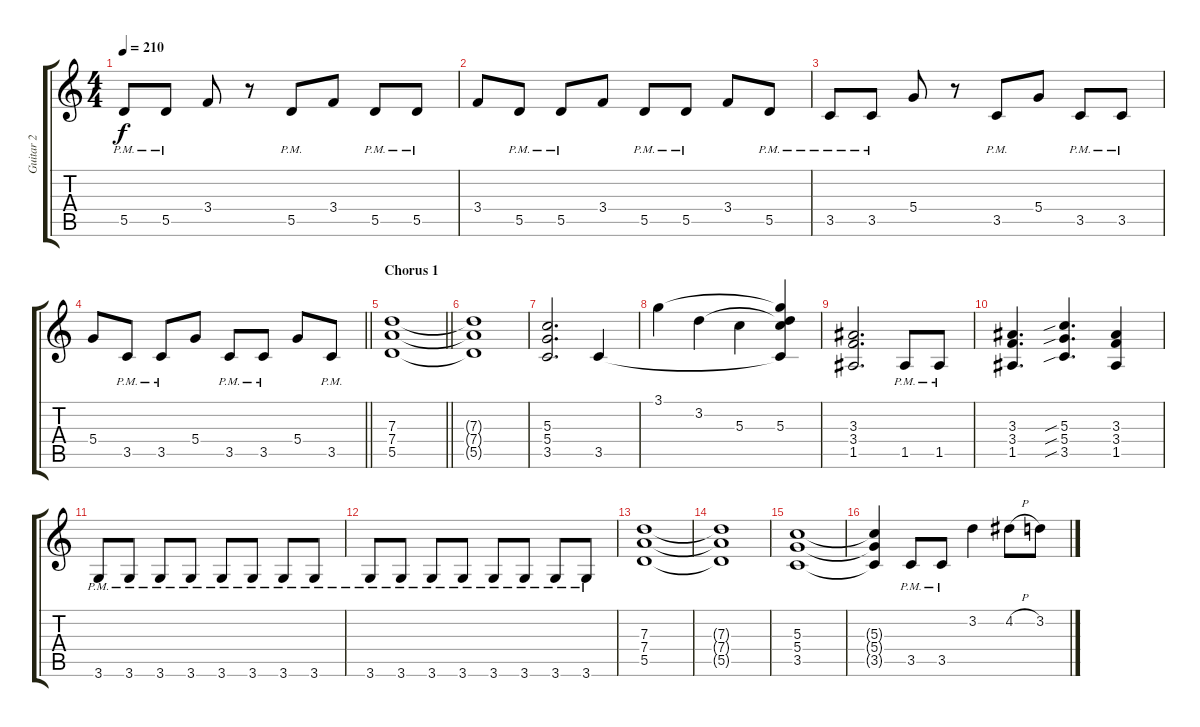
\track ("Guitar 2" "Guitar 2") {instrument distortionguitar}
\staff {score tabs}
\tuning (E4 B3 G3 D3 A2 E2) {hide}
\ts (4 4)
\tempo 210
\clef g2
\ks c
5.5{pm}.8{dy f} 5.5{pm}.8 3.4.8 r.8 5.5{pm}.8 3.4.8 5.5{pm}.8 5.5{pm}.8 |
3.4.8 5.5{pm}.8 5.5{pm}.8 3.4.8 5.5{pm}.8 5.5{pm}.8 3.4.8 5.5{pm}.8 |
3.5{pm}.8 3.5{pm}.8 5.4.8 r.8 3.5{pm}.8 5.4.8 3.5{pm}.8 3.5{pm}.8 |
\barLineRight lightlight
5.4.8 3.5{pm}.8 3.5{pm}.8 5.4.8 3.5{pm}.8 3.5{pm}.8 5.4.8 3.5{pm}.8 |
\section ("" "Chorus 1")
\barLineRight lightlight
(7.3 7.4 5.5).1 |
(7.3{t} 7.4{t} 5.5{t}).1 |
(5.3 5.4 3.5).2{d} 3.5.4 |
3.1.4 3.2.4 5.3.4 (3.1{t} 3.2{t} 5.3 3.5{t}).4 |
(3.3 3.4 1.5).2{d} 1.5{pm}.8 1.5{pm}.8 |
(3.3 3.4 1.5).4{d} (5.3{sib} 5.4{sib} 3.5{sib}).4{d} (3.3 3.4 1.5).4 |
3.6{pm}.8 3.6{pm}.8 3.6{pm}.8 3.6{pm}.8 3.6{pm}.8 3.6{pm}.8 3.6{pm}.8 3.6{pm}.8 |
3.6{pm}.8 3.6{pm}.8 3.6{pm}.8 3.6{pm}.8 3.6{pm}.8 3.6{pm}.8 3.6{pm}.8 3.6{pm}.8 |
(7.3 7.4 5.5).1 |
(7.3{t} 7.4{t} 5.5{t}).1 |
(5.3 5.4 3.5).1 |
(5.3{t} 5.4{t} 3.5{t}).4 3.5{pm}.8 3.5{pm}.8 3.2.4 4.2{h}.8 3.2.8
